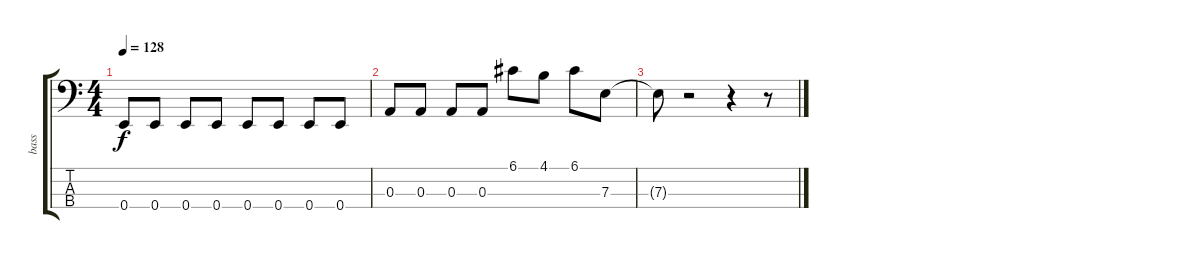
\track ("bass" "bass") {instrument slapbass2}
\staff {score tabs}
\tuning (G2 D2 A1 E1) {hide}
\ts (4 4)
\tempo 128
\clef f4
\ks c
0.4{t}.8{dy f} 0.4.8 0.4.8 0.4.8 0.4.8 0.4.8 0.4.8 0.4.8 |
0.3.8 0.3.8 0.3.8 0.3.8 6.1.8 4.1.8 6.1.8 7.3.8 |
7.3{t}.8 r.2 r.4 r.8
